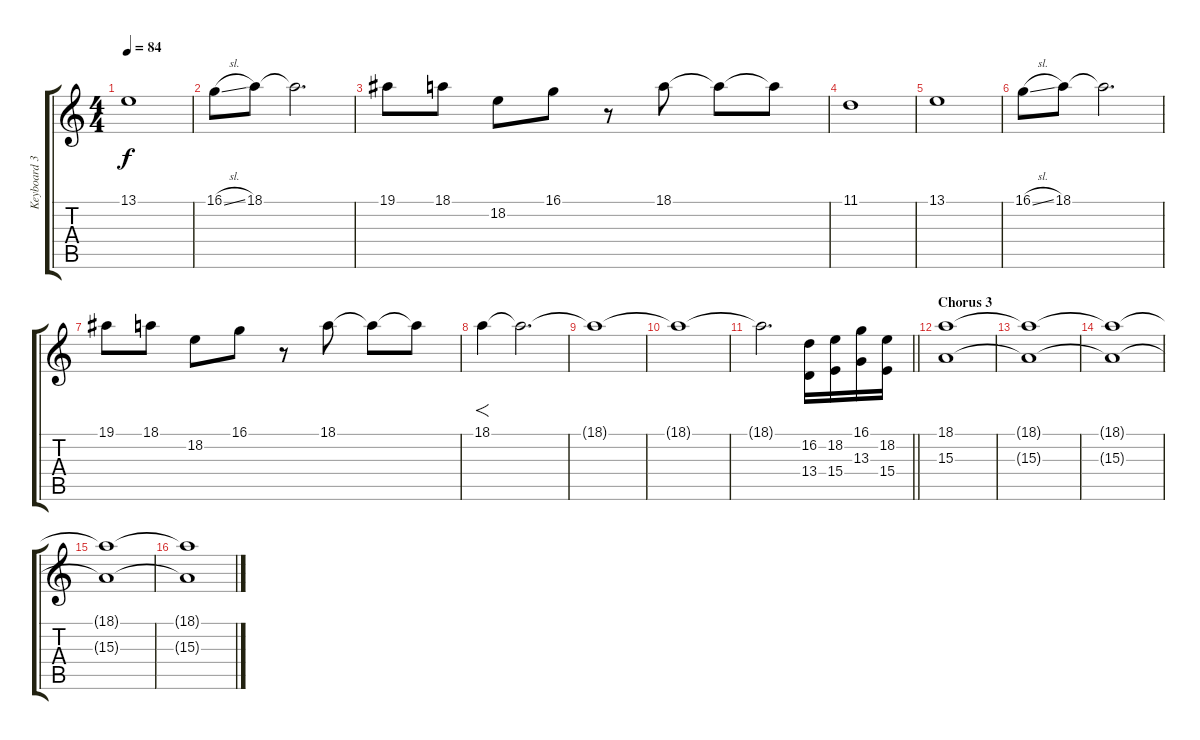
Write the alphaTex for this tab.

\track ("Keyboard 3" "Keyboard 3") {instrument stringensemble1}
\staff {score tabs}
\tuning (Eb4 Bb3 Gb3 Db3 Ab2 Eb2) {hide}
\ts (4 4)
\tempo 84
\clef g2
\ks c
13.1.1{dy f} |
16.1{sl}.8 18.1.8 18.1{t}.2{d} |
19.1.8 18.1.8 18.2.8 16.1.8 r.8 18.1.8 18.1{t}.8 18.1{t}.8 |
11.1.1 |
13.1.1 |
16.1{sl}.8 18.1.8 18.1{t}.2{d} |
19.1.8 18.1.8 18.2.8 16.1.8 r.8 18.1.8 18.1{t}.8 18.1{t}.8 |
18.1.4{f} 18.1{t}.2{d} |
18.1{t}.1 |
18.1{t}.1 |
\barLineRight lightlight
18.1{t}.2{d} (16.2 13.4).16{volume 10} (18.2 15.4).16 (16.1 13.3).16 (18.2 15.4).16 |
\section ("" "Chorus 3")
(18.1 15.3).1 |
(18.1{t} 15.3{t}).1 |
(18.1{t} 15.3{t}).1 |
(18.1{t} 15.3{t}).1 |
(18.1{t} 15.3{t}).1
